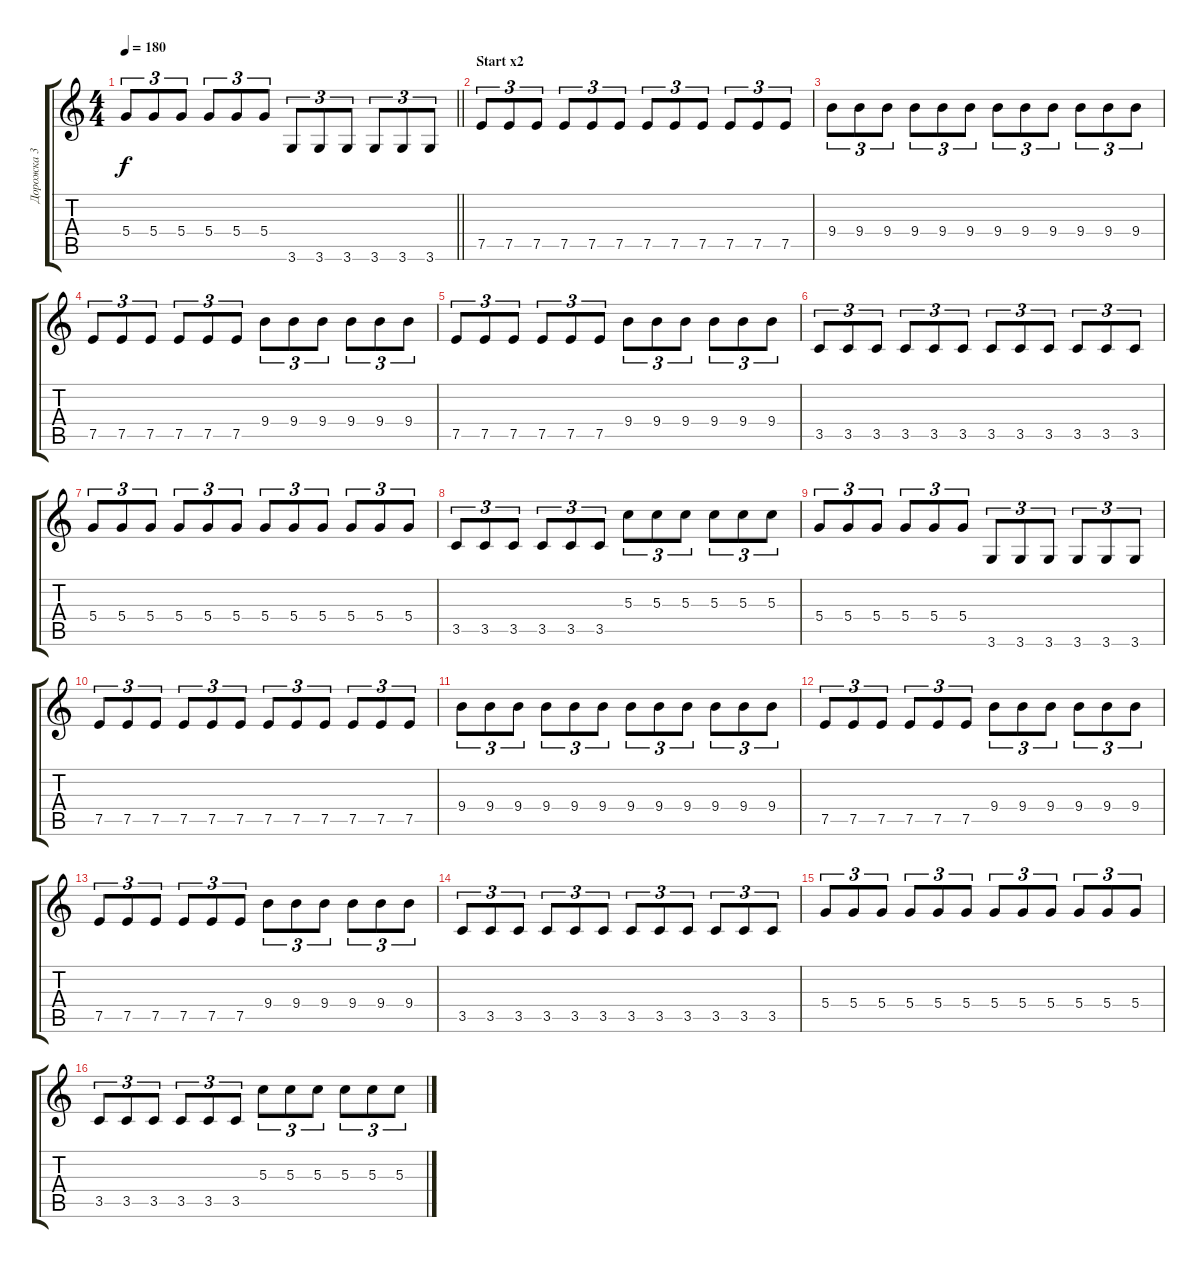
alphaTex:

\track ("Дорожка 3" "Дорожка 3") {instrument distortionguitar}
\staff {score tabs}
\tuning (E4 B3 G3 D3 A2 E2) {hide}
\ts (4 4)
\tempo 180
\clef g2
\barLineRight lightlight
\ks c
5.4.8{tu (3 2) dy f} 5.4.8{tu (3 2)} 5.4.8{tu (3 2)} 5.4.8{tu (3 2)} 5.4.8{tu (3 2)} 5.4.8{tu (3 2)} 3.6.8{tu (3 2)} 3.6.8{tu (3 2)} 3.6.8{tu (3 2)} 3.6.8{tu (3 2)} 3.6.8{tu (3 2)} 3.6.8{tu (3 2)} |
\section ("" "Start x2")
7.5.8{tu (3 2)} 7.5.8{tu (3 2)} 7.5.8{tu (3 2)} 7.5.8{tu (3 2)} 7.5.8{tu (3 2)} 7.5.8{tu (3 2)} 7.5.8{tu (3 2)} 7.5.8{tu (3 2)} 7.5.8{tu (3 2)} 7.5.8{tu (3 2)} 7.5.8{tu (3 2)} 7.5.8{tu (3 2)} |
9.4.8{tu (3 2)} 9.4.8{tu (3 2)} 9.4.8{tu (3 2)} 9.4.8{tu (3 2)} 9.4.8{tu (3 2)} 9.4.8{tu (3 2)} 9.4.8{tu (3 2)} 9.4.8{tu (3 2)} 9.4.8{tu (3 2)} 9.4.8{tu (3 2)} 9.4.8{tu (3 2)} 9.4.8{tu (3 2)} |
7.5.8{tu (3 2)} 7.5.8{tu (3 2)} 7.5.8{tu (3 2)} 7.5.8{tu (3 2)} 7.5.8{tu (3 2)} 7.5.8{tu (3 2)} 9.4.8{tu (3 2)} 9.4.8{tu (3 2)} 9.4.8{tu (3 2)} 9.4.8{tu (3 2)} 9.4.8{tu (3 2)} 9.4.8{tu (3 2)} |
7.5.8{tu (3 2)} 7.5.8{tu (3 2)} 7.5.8{tu (3 2)} 7.5.8{tu (3 2)} 7.5.8{tu (3 2)} 7.5.8{tu (3 2)} 9.4.8{tu (3 2)} 9.4.8{tu (3 2)} 9.4.8{tu (3 2)} 9.4.8{tu (3 2)} 9.4.8{tu (3 2)} 9.4.8{tu (3 2)} |
3.5.8{tu (3 2)} 3.5.8{tu (3 2)} 3.5.8{tu (3 2)} 3.5.8{tu (3 2)} 3.5.8{tu (3 2)} 3.5.8{tu (3 2)} 3.5.8{tu (3 2)} 3.5.8{tu (3 2)} 3.5.8{tu (3 2)} 3.5.8{tu (3 2)} 3.5.8{tu (3 2)} 3.5.8{tu (3 2)} |
5.4.8{tu (3 2)} 5.4.8{tu (3 2)} 5.4.8{tu (3 2)} 5.4.8{tu (3 2)} 5.4.8{tu (3 2)} 5.4.8{tu (3 2)} 5.4.8{tu (3 2)} 5.4.8{tu (3 2)} 5.4.8{tu (3 2)} 5.4.8{tu (3 2)} 5.4.8{tu (3 2)} 5.4.8{tu (3 2)} |
3.5.8{tu (3 2)} 3.5.8{tu (3 2)} 3.5.8{tu (3 2)} 3.5.8{tu (3 2)} 3.5.8{tu (3 2)} 3.5.8{tu (3 2)} 5.3.8{tu (3 2)} 5.3.8{tu (3 2)} 5.3.8{tu (3 2)} 5.3.8{tu (3 2)} 5.3.8{tu (3 2)} 5.3.8{tu (3 2)} |
5.4.8{tu (3 2)} 5.4.8{tu (3 2)} 5.4.8{tu (3 2)} 5.4.8{tu (3 2)} 5.4.8{tu (3 2)} 5.4.8{tu (3 2)} 3.6.8{tu (3 2)} 3.6.8{tu (3 2)} 3.6.8{tu (3 2)} 3.6.8{tu (3 2)} 3.6.8{tu (3 2)} 3.6.8{tu (3 2)} |
7.5.8{tu (3 2)} 7.5.8{tu (3 2)} 7.5.8{tu (3 2)} 7.5.8{tu (3 2)} 7.5.8{tu (3 2)} 7.5.8{tu (3 2)} 7.5.8{tu (3 2)} 7.5.8{tu (3 2)} 7.5.8{tu (3 2)} 7.5.8{tu (3 2)} 7.5.8{tu (3 2)} 7.5.8{tu (3 2)} |
9.4.8{tu (3 2)} 9.4.8{tu (3 2)} 9.4.8{tu (3 2)} 9.4.8{tu (3 2)} 9.4.8{tu (3 2)} 9.4.8{tu (3 2)} 9.4.8{tu (3 2)} 9.4.8{tu (3 2)} 9.4.8{tu (3 2)} 9.4.8{tu (3 2)} 9.4.8{tu (3 2)} 9.4.8{tu (3 2)} |
7.5.8{tu (3 2)} 7.5.8{tu (3 2)} 7.5.8{tu (3 2)} 7.5.8{tu (3 2)} 7.5.8{tu (3 2)} 7.5.8{tu (3 2)} 9.4.8{tu (3 2)} 9.4.8{tu (3 2)} 9.4.8{tu (3 2)} 9.4.8{tu (3 2)} 9.4.8{tu (3 2)} 9.4.8{tu (3 2)} |
7.5.8{tu (3 2)} 7.5.8{tu (3 2)} 7.5.8{tu (3 2)} 7.5.8{tu (3 2)} 7.5.8{tu (3 2)} 7.5.8{tu (3 2)} 9.4.8{tu (3 2)} 9.4.8{tu (3 2)} 9.4.8{tu (3 2)} 9.4.8{tu (3 2)} 9.4.8{tu (3 2)} 9.4.8{tu (3 2)} |
3.5.8{tu (3 2)} 3.5.8{tu (3 2)} 3.5.8{tu (3 2)} 3.5.8{tu (3 2)} 3.5.8{tu (3 2)} 3.5.8{tu (3 2)} 3.5.8{tu (3 2)} 3.5.8{tu (3 2)} 3.5.8{tu (3 2)} 3.5.8{tu (3 2)} 3.5.8{tu (3 2)} 3.5.8{tu (3 2)} |
5.4.8{tu (3 2)} 5.4.8{tu (3 2)} 5.4.8{tu (3 2)} 5.4.8{tu (3 2)} 5.4.8{tu (3 2)} 5.4.8{tu (3 2)} 5.4.8{tu (3 2)} 5.4.8{tu (3 2)} 5.4.8{tu (3 2)} 5.4.8{tu (3 2)} 5.4.8{tu (3 2)} 5.4.8{tu (3 2)} |
3.5.8{tu (3 2)} 3.5.8{tu (3 2)} 3.5.8{tu (3 2)} 3.5.8{tu (3 2)} 3.5.8{tu (3 2)} 3.5.8{tu (3 2)} 5.3.8{tu (3 2)} 5.3.8{tu (3 2)} 5.3.8{tu (3 2)} 5.3.8{tu (3 2)} 5.3.8{tu (3 2)} 5.3.8{tu (3 2)}
